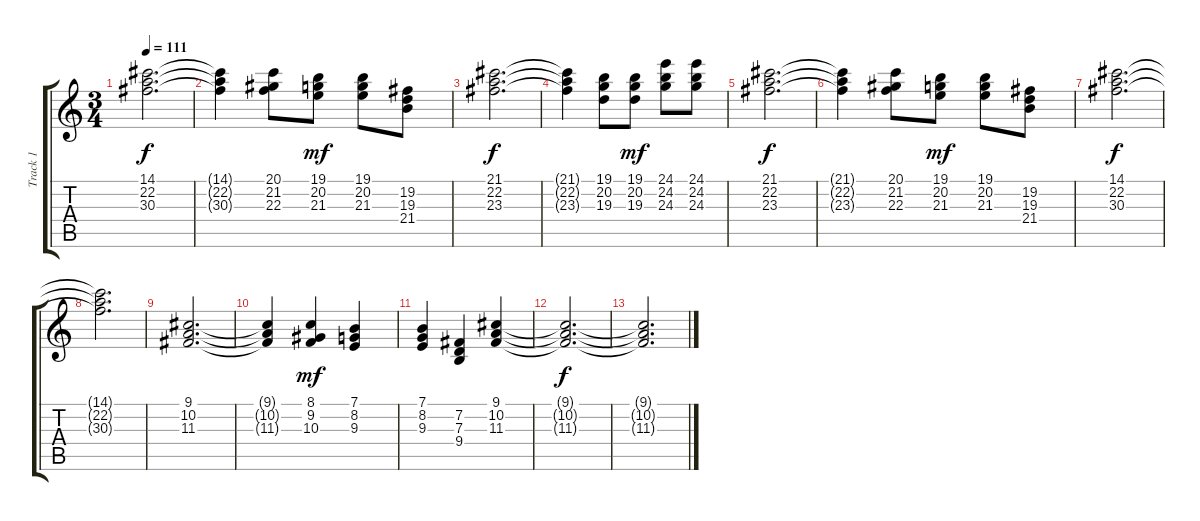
\track ("Track 1" "Track 1") {instrument acousticgrandpiano}
\staff {score tabs}
\tuning (E4 B3 G3 D3 A2 E2) {hide}
\ts (3 4)
\tempo 111
\clef g2
\ks c
(14.1 22.2 30.3).2{d dy f} |
(14.1{t} 22.2{t} 30.3{t}).4 (20.1 21.2 22.3).8 (19.1 20.2 21.3).8{dy mf} (19.1 20.2 21.3).8 (19.2 19.3 21.4).8 |
(21.1 22.2 23.3).2{d dy f} |
(21.1{t} 22.2{t} 23.3{t}).4 (19.1 20.2 19.3).8 (19.1 20.2 19.3).8{dy mf} (24.1 24.2 24.3).8 (24.1 24.2 24.3).8 |
(21.1 22.2 23.3).2{d dy f} |
(21.1{t} 22.2{t} 23.3{t}).4 (20.1 21.2 22.3).8 (19.1 20.2 21.3).8{dy mf} (19.1 20.2 21.3).8 (19.2 19.3 21.4).8 |
(14.1 22.2 30.3).2{d dy f} |
(14.1{t} 22.2{t} 30.3{t}).2{d} |
(9.1 10.2 11.3).2{d} |
(9.1{t} 10.2{t} 11.3{t}).4 (8.1 9.2 10.3).4{dy mf} (7.1 8.2 9.3).4 |
(7.1 8.2 9.3).4 (7.2 7.3 9.4).4 (9.1 10.2 11.3).4 |
(9.1{t} 10.2{t} 11.3{t}).2{d dy f} |
(9.1{t} 10.2{t} 11.3{t}).2{d}
